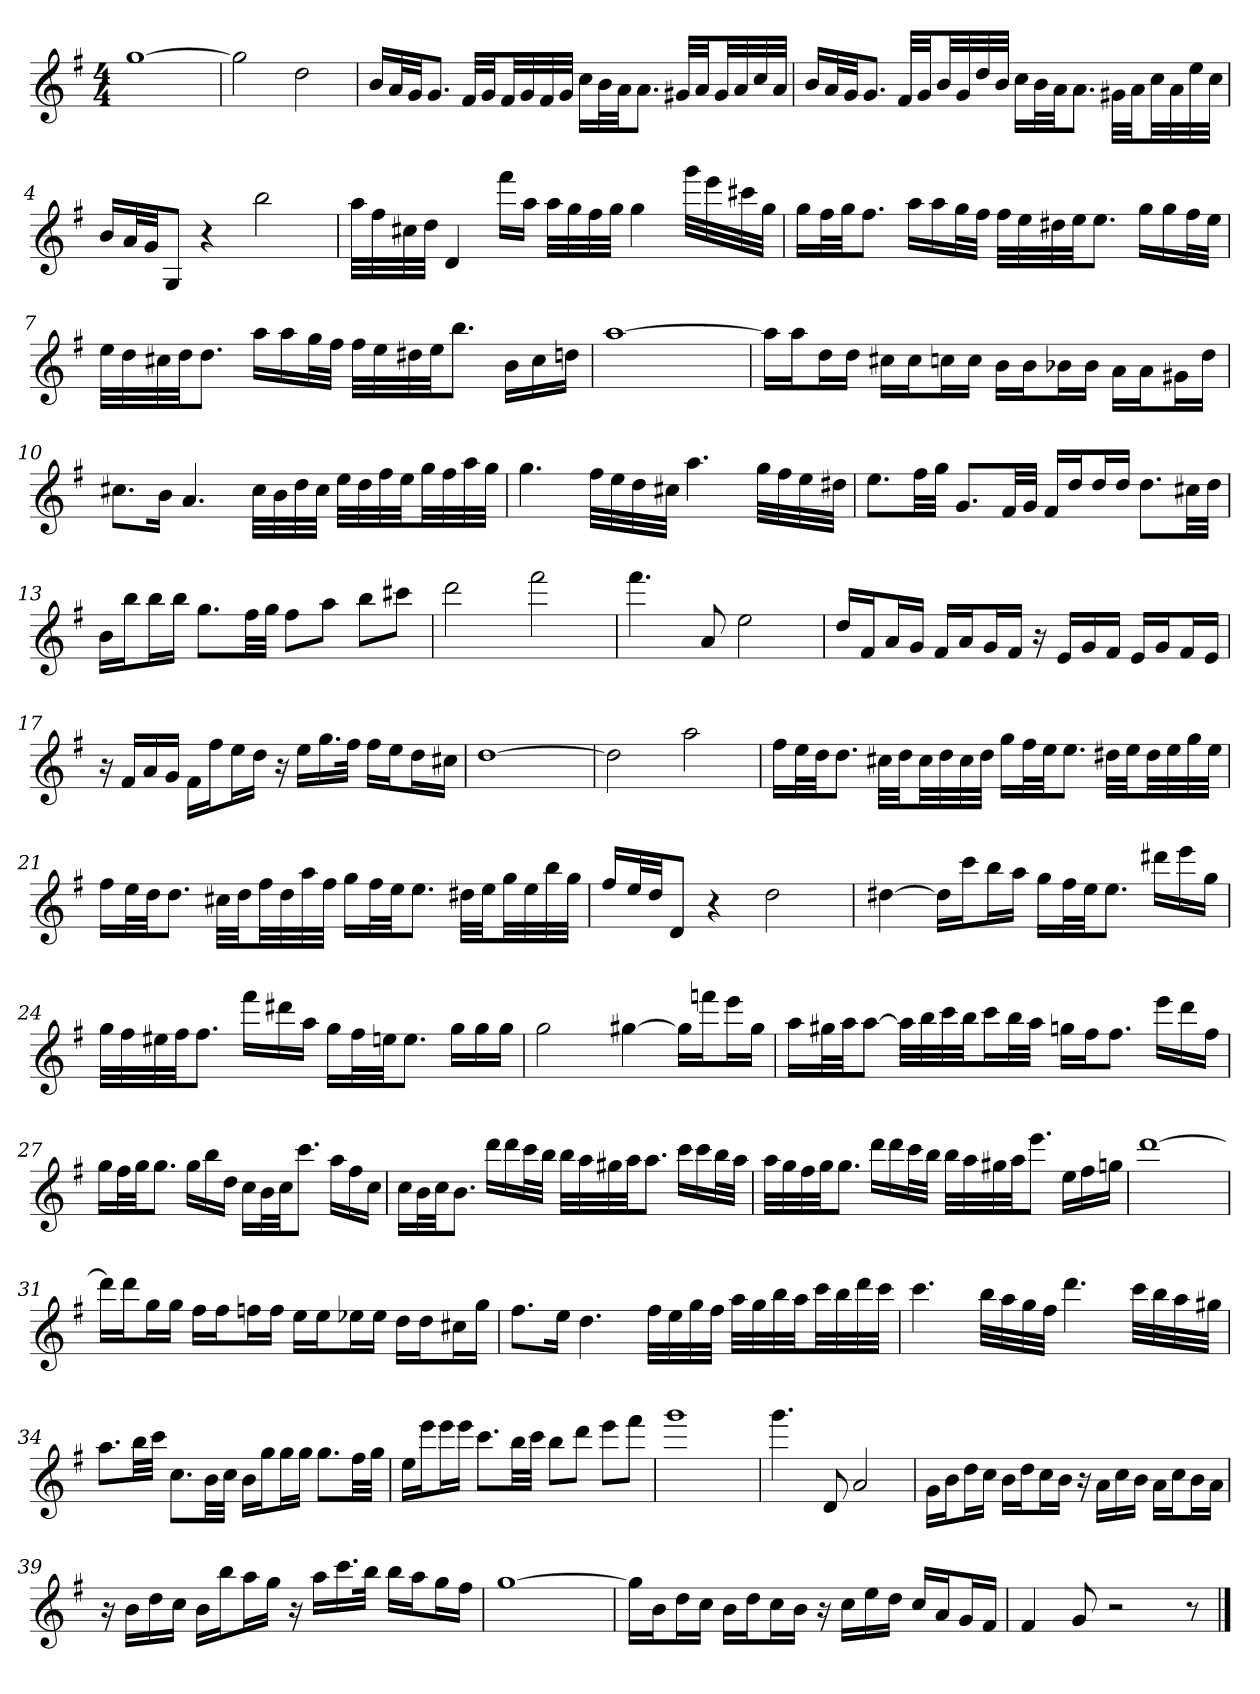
**kern
*part1
*staff1
*k[f#]
*G:
*M4/4
*MM50
=
[1gg
=1
2gg]
2dd
=2
16bLL
32aL
32gJJ
8.gJ
32f#LLL
32gJJ
32f#LL
32g
32f#
32gJJJ
16ccLL
32bL
32aJJ
8.aJ
32g#XLLL
32aJJ
32g#LL
32a
32cc
32aJJJ
=3
16bLL
32aL
32gJJ
8.gJ
32f#LLL
32gJJ
32bLL
32g
32dd
32bJJJ
16ccLL
32bL
32aJJ
8.aJ
32g#XLLL
32aJJ
32ccLL
32a
32ee
32ccJJJ
=4
16bLL
32aL
32gJJ
8GJ
4r
2bb
=5
32aaLLL
32ff#
32cc#X
32ddJJJ
4d
16fff#LL
16aaJJ
32aaLLL
32gg
32ff#
32ggJJJ
4gg
32gggLLL
32eee
32ccc#X
32ggJJJ
=6
16ggLL
32ff#L
32ggJJ
8.ff#J
16aaLL
16aa
32ggL
32ff#JJJ
32ff#LLL
32ee
32dd#X
32eeJJ
8.eeJ
16ggLL
16gg
32ff#L
32eeJJJ
=7
32eeLLL
32dd
32cc#X
32ddJJ
8.ddJ
16aaLL
16aa
32ggL
32ff#JJJ
32ff#LLL
32ee
32dd#X
32eeJJ
8.bbJ
16bLL
16cc#
16ddnJJ
=8
[1aa
=9
16aaLL]
16aaJ
16ddL
16ddJJ
16cc#XLL
16cc#J
16ccnL
16ccJJ
16bLL
16bJ
16b-XL
16b-JJ
16aLL
16aJ
16g#XL
16ddJJ
=10
8.cc#XL
16bJk
4.a
32cc#LLL
32b
32dd
32cc#JJJ
32eeLLL
32dd
32ff#
32eeJJ
32ggLL
32ff#
32aa
32ggJJJ
=11
4.gg
32ff#LLL
32ee
32dd
32cc#XJJJ
4.aa
32ggLLL
32ff#
32ee
32dd#XJJJ
=12
8.eeL
32ff#LL
32ggJJJ
8.gL
32f#LL
32gJJJ
16f#LL
16ddJ
16ddL
16ddJJ
8.ddL
32cc#XLL
32ddJJJ
=13
16bLL
16bbJ
16bbL
16bbJJ
8.ggL
32ff#LL
32ggJJJ
8ff#L
8aaJ
8bbL
8ccc#XJ
=14
2ddd
2fff#
=15
4.fff#
8a
2ee
=16
16ddLL
16f#J
16aL
16gJJ
16f#LL
16aJ
16gL
16f#JJ
16r
16eLL
16g
16f#JJ
16eLL
16gJ
16f#L
16eJJ
=17
16r
16f#LL
16a
16gJJ
16f#LL
16ff#J
16eeL
16ddJJ
16r
16eeLL
16.gg
32ff#JJk
16ff#LL
16eeJ
16ddL
16cc#XJJ
=18
[1dd
=19
2dd]
2aa
=20
16ff#LL
32eeL
32ddJJ
8.ddJ
32cc#XLLL
32ddJJ
32cc#LL
32dd
32cc#
32ddJJJ
16ggLL
32ff#L
32eeJJ
8.eeJ
32dd#XLLL
32eeJJ
32dd#LL
32ee
32gg
32eeJJJ
=21
16ff#LL
32eeL
32ddJJ
8.ddJ
32cc#XLLL
32ddJJ
32ff#LL
32dd
32aa
32ff#JJJ
16ggLL
32ff#L
32eeJJ
8.eeJ
32dd#XLLL
32eeJJ
32ggLL
32ee
32bb
32ggJJJ
=22
16ff#LL
32eeL
32ddJJ
8dJ
4r
2dd
=23
[4dd#X
16dd#LL]
16cccJ
16bbL
16aaJJ
16ggLL
32ff#L
32eeJJ
8.eeJ
16ddd#XLL
16eee
16ggJJ
=24
32ggLLL
32ff#
32ee#X
32ff#JJ
8.ff#J
16fff#LL
16ddd#X
16aaJJ
16ggLL
32ff#L
32eenJJ
8.eeJ
16ggLL
16gg
16ggJJ
=25
2gg
[4gg#X
16gg#LL]
16fffnJ
16eeeL
16gg#JJ
=26
16aaLL
32gg#XL
32aaJJ
[8aaJ
32aaLLL]
32bb
32ccc
32bbJJ
16cccL
32bbL
32aaJJJ
16ggnLL
16ff#J
8.ff#J
16eeeLL
16ddd
16ff#JJ
=27
16ggLL
32ff#L
32ggJJ
8.ggJ
16ggLL
16bb
16ddJJ
16ccLL
32bL
32ccJJ
8.cccJ
16aaLL
16ff#
16ccJJ
=28
16ccLL
32bL
32ccJJ
8.bJ
16dddLL
16ddd
32cccL
32bbJJJ
32bbLLL
32aa
32gg#X
32aaJJ
8.aaJ
16cccLL
16ccc
32bbL
32aaJJJ
=29
32aaLLL
32gg
32ff#
32ggJJ
8.ggJ
16dddLL
16ddd
32cccL
32bbJJJ
32bbLLL
32aa
32gg#X
32aaJJ
8.eeeJ
16eeLL
16ff#
16ggnJJ
=30
[1ddd
=31
16dddLL]
16dddJ
16ggL
16ggJJ
16ff#LL
16ff#J
16ffnL
16ffJJ
16eeLL
16eeJ
16ee-XL
16ee-JJ
16ddLL
16ddJ
16cc#XL
16ggJJ
=32
8.ff#L
16eeJk
4.dd
32ff#LLL
32ee
32gg
32ff#JJJ
32aaLLL
32gg
32bb
32aaJJ
32cccLL
32bb
32ddd
32cccJJJ
=33
4.ccc
32bbLLL
32aa
32gg
32ff#JJJ
4.ddd
32cccLLL
32bb
32aa
32gg#XJJJ
=34
8.aaL
32bbLL
32cccJJJ
8.ccL
32bLL
32ccJJJ
16bLL
16ggJ
16ggL
16ggJJ
8.ggL
32ff#LL
32ggJJJ
=35
16eeLL
16eeeJ
16eeeL
16eeeJJ
8.cccL
32bbLL
32cccJJJ
8bbL
8dddJ
8eeeL
8fff#J
=36
1ggg
=37
4.ggg
8d
2a
=38
16gLL
16bJ
16ddL
16ccJJ
16bLL
16ddJ
16ccL
16bJJ
16r
16aLL
16cc
16bJJ
16aLL
16ccJ
16bL
16aJJ
=39
16r
16bLL
16dd
16ccJJ
16bLL
16bbJ
16aaL
16ggJJ
16r
16aaLL
16.ccc
32bbJJk
16bbLL
16aaJ
16ggL
16ff#JJ
=40
[1gg
=41
16ggLL]
16bJ
16ddL
16ccJJ
16bLL
16ddJ
16ccL
16bJJ
16r
16ccLL
16ee
16ddJJ
16ccLL
16aJ
16gL
16f#JJ
=42
4f#
8g
2r
8r
==
*-
